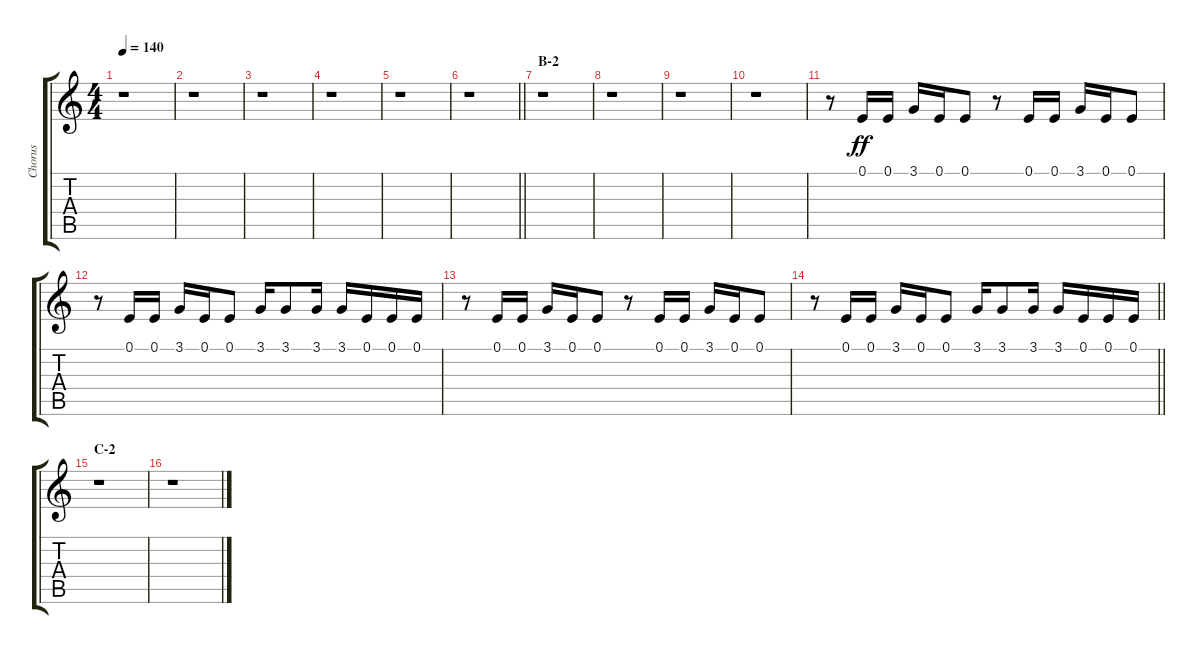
\track ("Chorus" "Chorus") {instrument voiceoohs}
\staff {score tabs}
\tuning (E4 B3 G3 D3 A2 E2) {hide}
\ts (4 4)
\tempo 140
\clef g2
\ks c
r.1{dy ff} |
r.1 |
r.1 |
r.1 |
r.1 |
\barLineRight lightlight
r.1 |
\section ("" "B-2")
r.1 |
r.1 |
r.1 |
r.1 |
r.8 0.1.16 0.1.16 3.1.16 0.1.16 0.1.8 r.8 0.1.16 0.1.16 3.1.16 0.1.16 0.1.8 |
r.8 0.1.16 0.1.16 3.1.16 0.1.16 0.1.8 3.1.16 3.1.8 3.1.16 3.1.16 0.1.16 0.1.16 0.1.16 |
r.8 0.1.16 0.1.16 3.1.16 0.1.16 0.1.8 r.8 0.1.16 0.1.16 3.1.16 0.1.16 0.1.8 |
\barLineRight lightlight
r.8 0.1.16 0.1.16 3.1.16 0.1.16 0.1.8 3.1.16 3.1.8 3.1.16 3.1.16 0.1.16 0.1.16 0.1.16 |
\section ("" "C-2")
r.1 |
r.1
